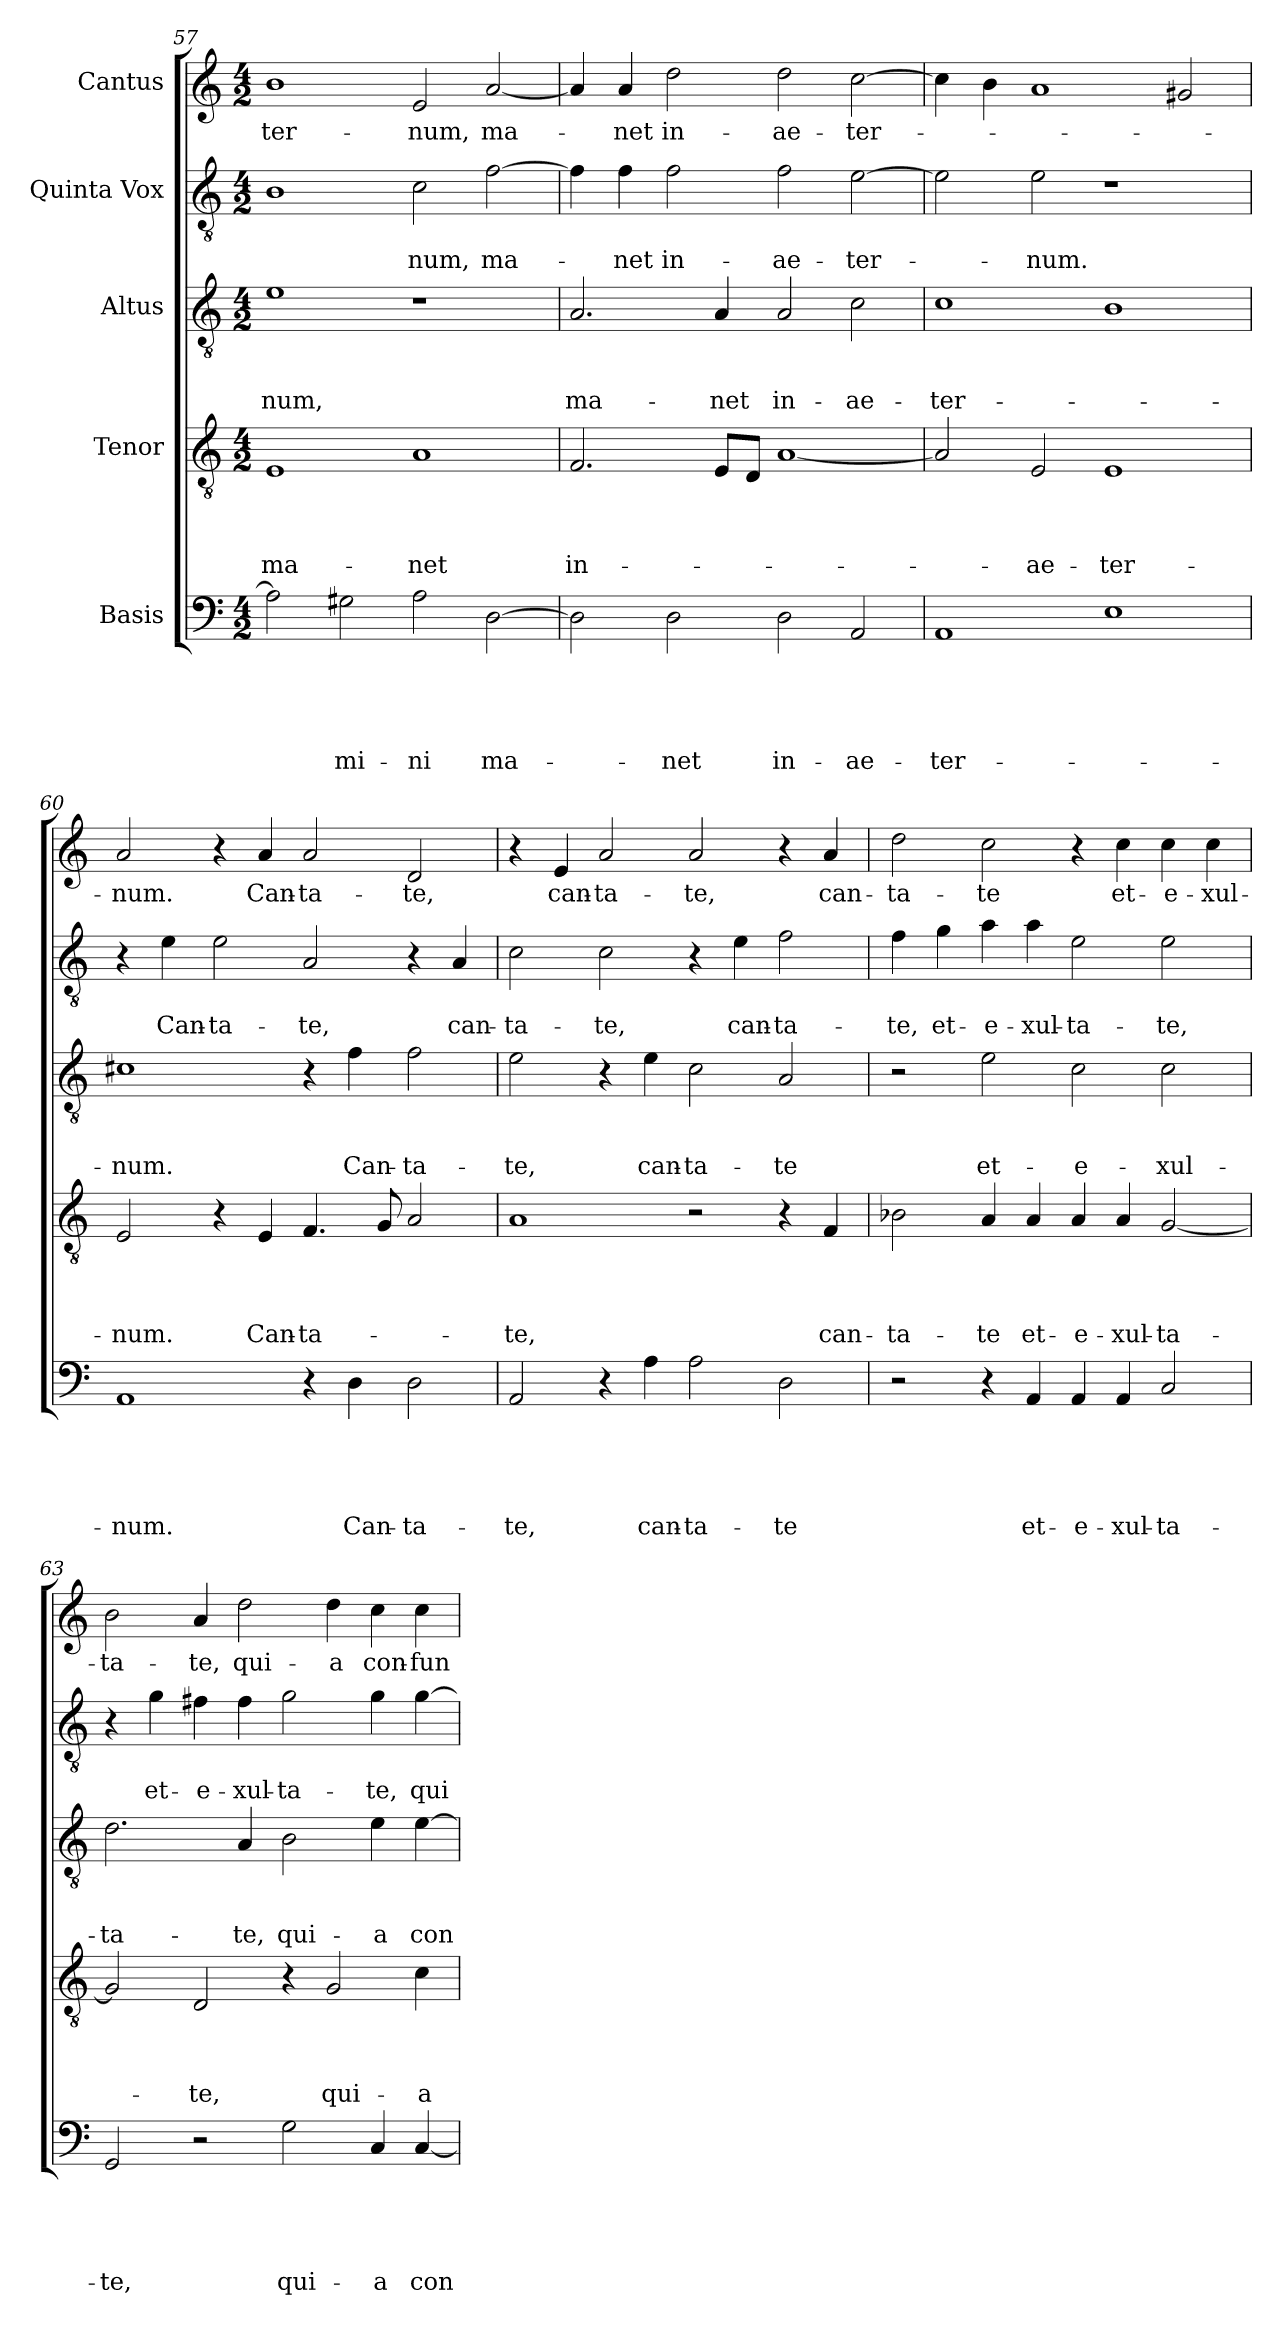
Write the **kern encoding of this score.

**kern	**text	**text	**text	**text	**text	**kern	**text	**text	**text	**text	**kern	**text	**text	**text	**kern	**text	**text	**kern	**text
*part5	*part5	*part5	*part5	*part5	*part5	*part4	*part4	*part4	*part4	*part4	*part3	*part3	*part3	*part3	*part2	*part2	*part2	*part1	*part1
*staff5	*staff5	*staff5	*staff5	*staff5	*staff5	*staff4	*staff4	*staff4	*staff4	*staff4	*staff3	*staff3	*staff3	*staff3	*staff2	*staff2	*staff2	*staff1	*staff1
*I"Basis	*	*	*	*	*	*I"Tenor	*	*	*	*	*I"Altus	*	*	*	*I"Quinta Vox	*	*	*I"Cantus	*
*clefF4	*	*	*	*	*	*clefGv2	*	*	*	*	*clefGv2	*	*	*	*clefGv2	*	*	*clefG2	*
*k[]	*	*	*	*	*	*k[]	*	*	*	*	*k[]	*	*	*	*k[]	*	*	*k[]	*
*M4/2	*	*	*	*	*	*M4/2	*	*	*	*	*M4/2	*	*	*	*M4/2	*	*	*M4/2	*
=57	=57	=57	=57	=57	=57	=57	=57	=57	=57	=57	=57	=57	=57	=57	=57	=57	=57	=57	=57
2A\]	.	.	.	.	.	1E/	.	.	.	ma-	1e\	.	.	-num,	1B\	.	.	1b\	-ter-
2G#X\	.	.	.	.	-mi-	.	.	.	.	.	.	.	.	.	.	.	.	.	.
2A\	.	.	.	.	-ni	1A/	.	.	.	-net	1r	.	.	.	2c\	.	-num,	2e/	-num,
[2D\	.	.	.	.	ma-	.	.	.	.	.	.	.	.	.	[2f\	.	ma-	[2a/	ma-
=58	=58	=58	=58	=58	=58	=58	=58	=58	=58	=58	=58	=58	=58	=58	=58	=58	=58	=58	=58
2D\]	.	.	.	.	.	2.F/	.	.	.	in-	2.A/	.	.	ma-	4f\]	.	.	4a/]	.
.	.	.	.	.	.	.	.	.	.	.	.	.	.	.	4f\	.	-net	4a/	-net
2D\	.	.	.	.	-net	.	.	.	.	.	.	.	.	.	2f\	.	in-	2dd\	in-
.	.	.	.	.	.	8E/L	.	.	.	.	4A/	.	.	-net	.	.	.	.	.
.	.	.	.	.	.	8D/J	.	.	.	.	.	.	.	.	.	.	.	.	.
2D\	.	.	.	.	in-	[1A/	.	.	.	.	2A/	.	.	in-	2f\	.	ae-	2dd\	ae-
2AA/	.	.	.	.	ae-	.	.	.	.	.	2c\	.	.	ae-	[2e\	.	-ter-	[2cc\	-ter-
=59	=59	=59	=59	=59	=59	=59	=59	=59	=59	=59	=59	=59	=59	=59	=59	=59	=59	=59	=59
1AA/	.	.	.	.	-ter-	2A/]	.	.	.	.	1c\	.	.	-ter-	2e\]	.	.	4cc\]	.
.	.	.	.	.	.	.	.	.	.	.	.	.	.	.	.	.	.	4b\	.
.	.	.	.	.	.	2E/	.	.	.	ae-	.	.	.	.	2e\	.	-num.	1a/	.
1E\	.	.	.	.	.	1E/	.	.	.	-ter-	1B\	.	.	.	1r	.	.	.	.
.	.	.	.	.	.	.	.	.	.	.	.	.	.	.	.	.	.	2g#X/	.
=60	=60	=60	=60	=60	=60	=60	=60	=60	=60	=60	=60	=60	=60	=60	=60	=60	=60	=60	=60
1AA/	.	.	.	.	-num.	2E/	.	.	.	-num.	1c#X\	.	.	-num.	4r	.	.	2a/	-num.
.	.	.	.	.	.	.	.	.	.	.	.	.	.	.	4e\	.	Can-	.	.
.	.	.	.	.	.	4r	.	.	.	.	.	.	.	.	2e\	.	-ta-	4r	.
.	.	.	.	.	.	4E/	.	.	.	Can-	.	.	.	.	.	.	.	4a/	Can-
4r	.	.	.	.	.	4.F/	.	.	.	-ta-	4r	.	.	.	2A/	.	-te,	2a/	-ta-
4D\	.	.	.	.	Can-	.	.	.	.	.	4f\	.	.	Can-	.	.	.	.	.
.	.	.	.	.	.	8G/	.	.	.	.	.	.	.	.	.	.	.	.	.
2D\	.	.	.	.	-ta-	2A/	.	.	.	.	2f\	.	.	-ta-	4r	.	.	2d/	-te,
.	.	.	.	.	.	.	.	.	.	.	.	.	.	.	4A/	.	can-	.	.
=61	=61	=61	=61	=61	=61	=61	=61	=61	=61	=61	=61	=61	=61	=61	=61	=61	=61	=61	=61
2AA/	.	.	.	.	-te,	1A/	.	.	.	-te,	2e\	.	.	-te,	2c\	.	-ta-	4r	.
.	.	.	.	.	.	.	.	.	.	.	.	.	.	.	.	.	.	4e/	can-
4r	.	.	.	.	.	.	.	.	.	.	4r	.	.	.	2c\	.	-te,	2a/	-ta-
4A\	.	.	.	.	can-	.	.	.	.	.	4e\	.	.	can-	.	.	.	.	.
2A\	.	.	.	.	-ta-	2r	.	.	.	.	2c\	.	.	-ta-	4r	.	.	2a/	-te,
.	.	.	.	.	.	.	.	.	.	.	.	.	.	.	4e\	.	can-	.	.
2D\	.	.	.	.	-te	4r	.	.	.	.	2A/	.	.	-te	2f\	.	-ta-	4r	.
.	.	.	.	.	.	4F/	.	.	.	can-	.	.	.	.	.	.	.	4a/	can-
=62	=62	=62	=62	=62	=62	=62	=62	=62	=62	=62	=62	=62	=62	=62	=62	=62	=62	=62	=62
2r	.	.	.	.	.	2B-X\	.	.	.	-ta-	2r	.	.	.	4f\	.	-te,	2dd\	-ta-
.	.	.	.	.	.	.	.	.	.	.	.	.	.	.	4g\	.	et-	.	.
4r	.	.	.	.	.	4A/	.	.	.	-te	2e\	.	.	et-	4a\	.	e-	2cc\	-te
4AA/	.	.	.	.	et-	4A/	.	.	.	et-	.	.	.	.	4a\	.	-xul-	.	.
4AA/	.	.	.	.	e-	4A/	.	.	.	e-	2c\	.	.	e-	2e\	.	-ta-	4r	.
4AA/	.	.	.	.	-xul-	4A/	.	.	.	-xul-	.	.	.	.	.	.	.	4cc\	et-
2C/	.	.	.	.	-ta-	[2G/	.	.	.	-ta-	2c\	.	.	-xul-	2e\	.	-te,	4cc\	e-
.	.	.	.	.	.	.	.	.	.	.	.	.	.	.	.	.	.	4cc\	-xul-
=63	=63	=63	=63	=63	=63	=63	=63	=63	=63	=63	=63	=63	=63	=63	=63	=63	=63	=63	=63
2GG/	.	.	.	.	-te,	2G/]	.	.	.	.	2.d\	.	.	-ta-	4r	.	.	2b\	-ta-
.	.	.	.	.	.	.	.	.	.	.	.	.	.	.	4g\	.	et-	.	.
2r	.	.	.	.	.	2D/	.	.	.	-te,	.	.	.	.	4f#X\	.	e-	4a/	-te,
.	.	.	.	.	.	.	.	.	.	.	4A/	.	.	-te,	4f#\	.	-xul-	2dd\	qui-
2G\	.	.	.	.	qui-	4r	.	.	.	.	2B\	.	.	qui-	2g\	.	-ta-	.	.
.	.	.	.	.	.	2G/	.	.	.	qui-	.	.	.	.	.	.	.	4dd\	-a
4C/	.	.	.	.	-a	.	.	.	.	.	4e\	.	.	-a	4g\	.	-te,	4cc\	con-
[4C/	.	.	.	.	con-	4c\	.	.	.	-a	[4e\	.	.	con-	[4g\	.	qui-	4cc\	-fun-
=	=	=	=	=	=	=	=	=	=	=	=	=	=	=	=	=	=	=	=
*-	*-	*-	*-	*-	*-	*-	*-	*-	*-	*-	*-	*-	*-	*-	*-	*-	*-	*-	*-
